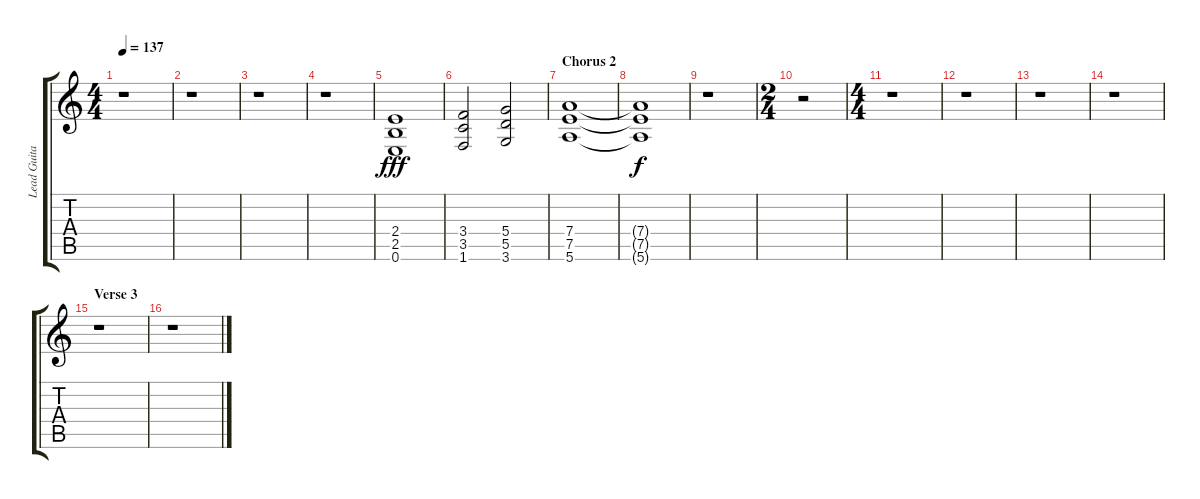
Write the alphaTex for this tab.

\track ("Lead Guitar" "Lead Guita") {instrument overdrivenguitar}
\staff {score tabs}
\tuning (E4 B3 G3 D3 A2 E2) {hide}
\ts (4 4)
\tempo 137
\clef g2
\ks c
r.1{dy f} |
r.1 |
r.1 |
r.1 |
(2.4 2.5 0.6).1{dy fff volume 16} |
(3.4 3.5 1.6).2 (5.4 5.5 3.6).2 |
\section ("" "Chorus 2")
(7.4 7.5 5.6).1{volume 2} |
(7.4{t} 7.5{t} 5.6{t}).1{dy f} |
r.1 |
\ts (2 4)
r.2 |
\ts (4 4)
r.1 |
r.1 |
r.1 |
r.1 |
\section ("" "Verse 3")
r.1 |
r.1
